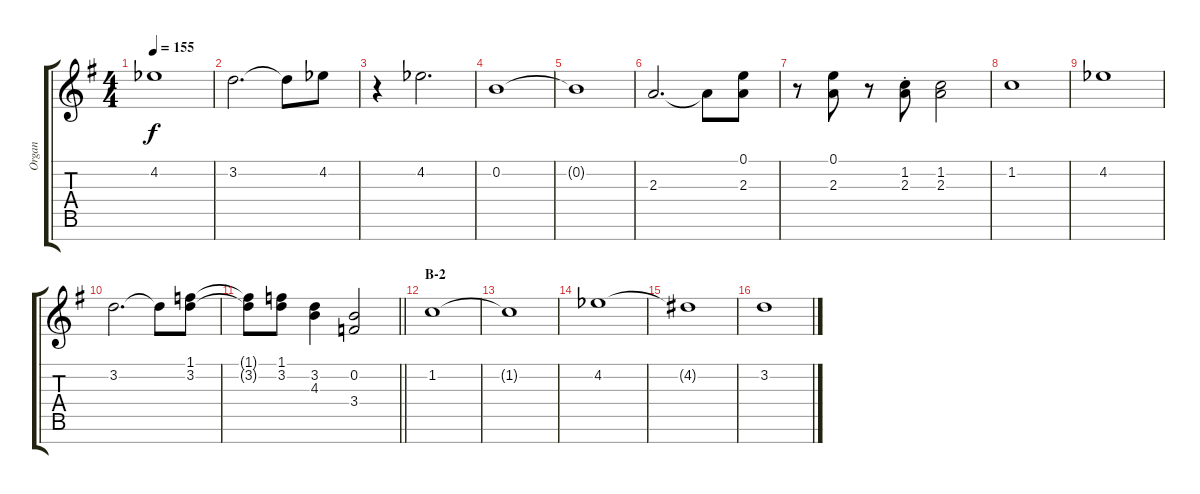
\track ("Organ" "Organ") {instrument drawbarorgan}
\staff {score tabs}
\tuning (E5 B4 G4 D4 A3 E3 B2) {hide}
\ts (4 4)
\tempo 155
\clef g2
\ks g
4.2{acc b}.1{dy f} |
3.2.2{d} 3.2{t}.8 4.2{acc b}.8 |
r.4 4.2{acc b}.2{d} |
0.2.1 |
0.2{t}.1 |
2.3.2{d} 2.3{t}.8 (0.1 2.3).8 |
r.8 (0.1 2.3).8 r.8 (1.2{st} 2.3{st}).8 (1.2 2.3).2 |
1.2.1 |
4.2{acc b}.1 |
3.2.2{d} 3.2{t}.8 (1.1 3.2).8 |
\barLineRight lightlight
(1.1{t} 3.2{t}).8 (1.1 3.2).8 (3.2 4.3).4 (0.2 3.4).2 |
\section ("" "B-2")
1.2.1 |
1.2{t}.1 |
4.2{acc b}.1 |
4.2{t}.1 |
3.2.1
